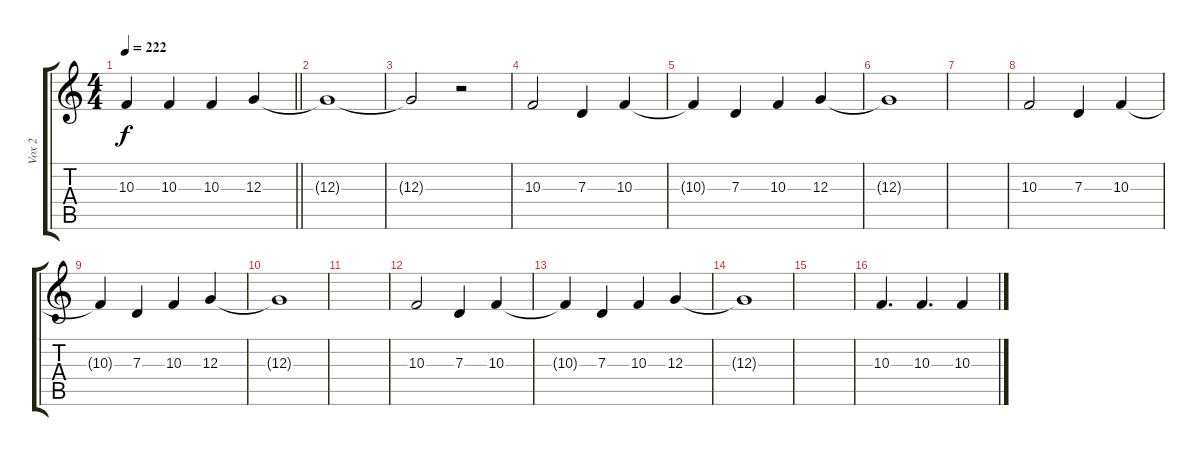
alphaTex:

\track ("Vox 2" "Vox 2") {instrument viola}
\staff {score tabs}
\tuning (E4 B3 G3 D3 A2 E2) {hide}
\ts (4 4)
\tempo 222
\clef g2
\barLineRight lightlight
\ks c
10.3.4{dy f} 10.3.4 10.3.4 12.3.4 |
\section ("" " ")
12.3{t}.1 |
12.3{t}.2 r.2 |
10.3.2 7.3.4 10.3.4 |
10.3{t}.4 7.3.4 10.3.4 12.3.4 |
12.3{t}.1 |
|
10.3.2 7.3.4 10.3.4 |
10.3{t}.4 7.3.4 10.3.4 12.3.4 |
12.3{t}.1 |
|
10.3.2 7.3.4 10.3.4 |
10.3{t}.4 7.3.4 10.3.4 12.3.4 |
12.3{t}.1 |
|
10.3.4{d} 10.3.4{d} 10.3.4
